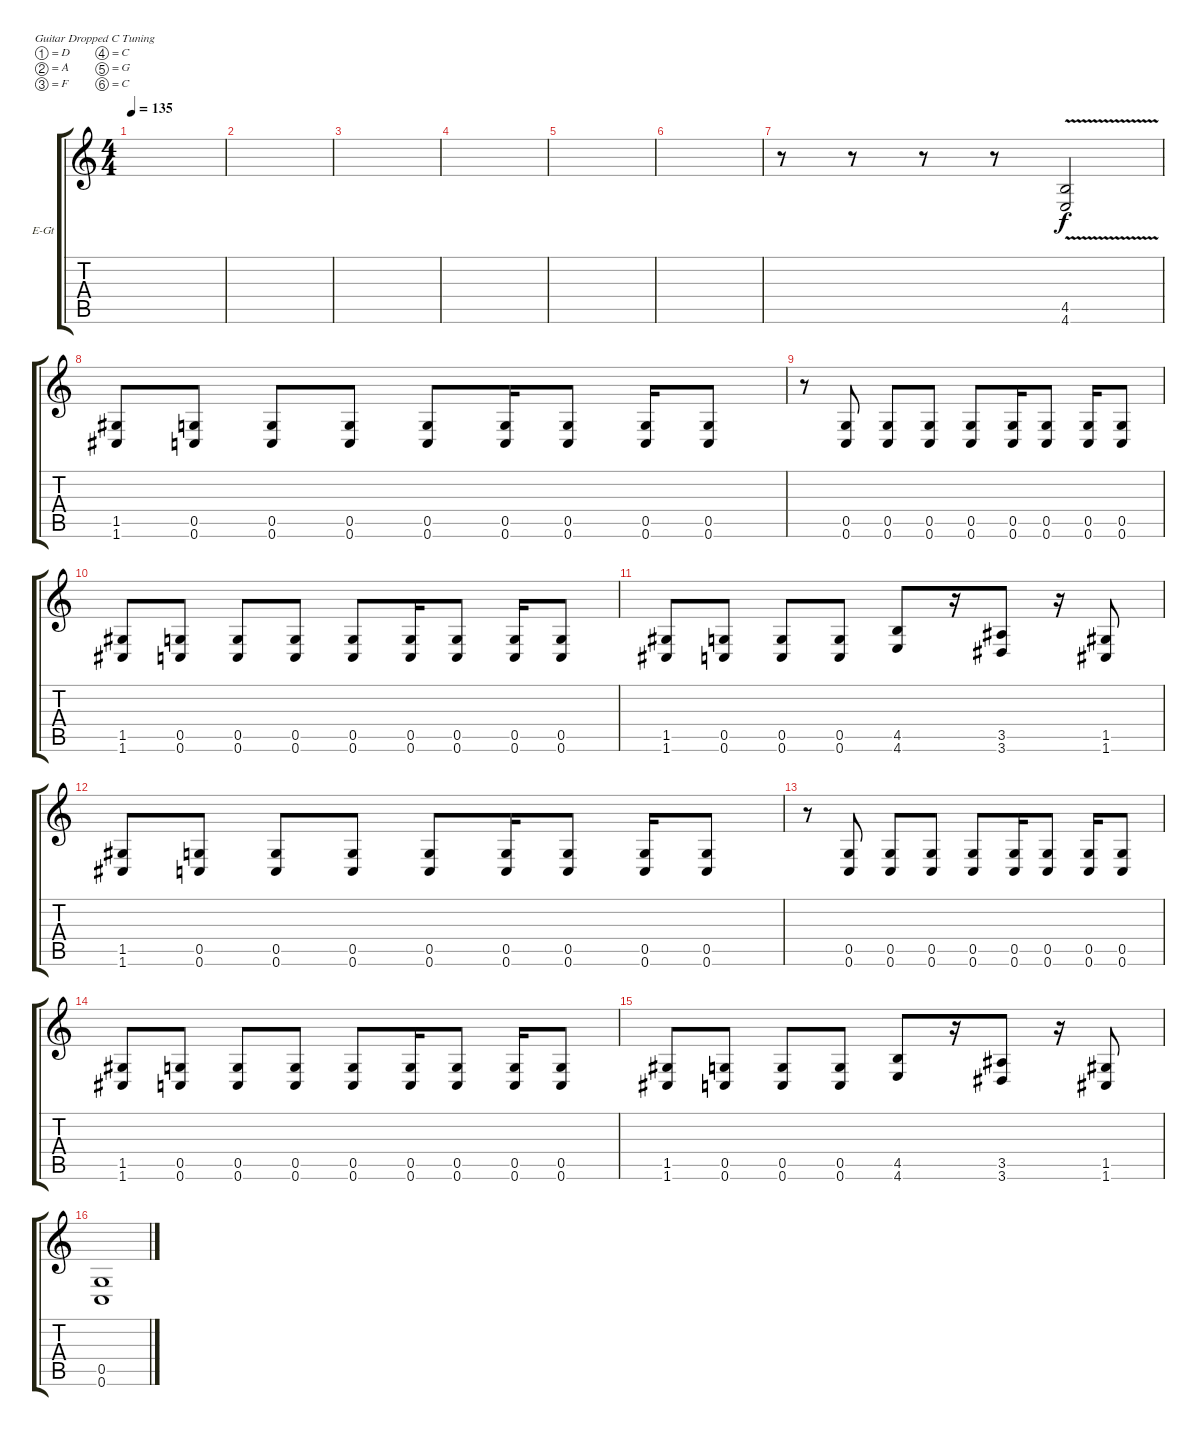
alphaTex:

\defaultSystemsLayout 4
\bracketExtendMode groupsimilarinstruments
\firstSystemTrackNameOrientation horizontal
\otherSystemsTrackNameOrientation horizontal
\track ("Electric Guitar" "E-Gt") {instrument distortionguitar}
\staff {score tabs}
\tuning (D4 A3 F3 C3 G2 C2)
\ts (4 4)
\tempo 135
\clef g2
\ks c
|
|
|
|
|
|
r.8 r.8 r.8 r.8 (4.6 4.5{v}).2 |
(1.6 1.5).8 (0.6 0.5).8 (0.6 0.5).8 (0.6 0.5).8 (0.6 0.5).8 (0.6 0.5).16 (0.6 0.5).8 (0.6 0.5).16 (0.6 0.5).8 |
r.8 (0.6 0.5).8 (0.6 0.5).8 (0.6 0.5).8 (0.6 0.5).8 (0.6 0.5).16 (0.6 0.5).8 (0.6 0.5).16 (0.6 0.5).8 |
(1.6 1.5).8 (0.6 0.5).8 (0.6 0.5).8 (0.6 0.5).8 (0.6 0.5).8 (0.6 0.5).16 (0.6 0.5).8 (0.6 0.5).16 (0.6 0.5).8 |
(1.6 1.5).8 (0.6 0.5).8 (0.6 0.5).8 (0.5 0.6).8 (4.6 4.5).8 r.16 (3.6 3.5).8 r.16 (1.6 1.5).8 |
(1.6 1.5).8 (0.6 0.5).8 (0.6 0.5).8 (0.6 0.5).8 (0.6 0.5).8 (0.6 0.5).16 (0.6 0.5).8 (0.6 0.5).16 (0.6 0.5).8 |
r.8 (0.6 0.5).8 (0.6 0.5).8 (0.6 0.5).8 (0.6 0.5).8 (0.6 0.5).16 (0.6 0.5).8 (0.6 0.5).16 (0.6 0.5).8 |
(1.6 1.5).8 (0.6 0.5).8 (0.6 0.5).8 (0.6 0.5).8 (0.6 0.5).8 (0.6 0.5).16 (0.6 0.5).8 (0.6 0.5).16 (0.6 0.5).8 |
(1.6 1.5).8 (0.6 0.5).8 (0.6 0.5).8 (0.5 0.6).8 (4.6 4.5).8 r.16 (3.6 3.5).8 r.16 (1.6 1.5).8 |
(0.6 0.5).1
